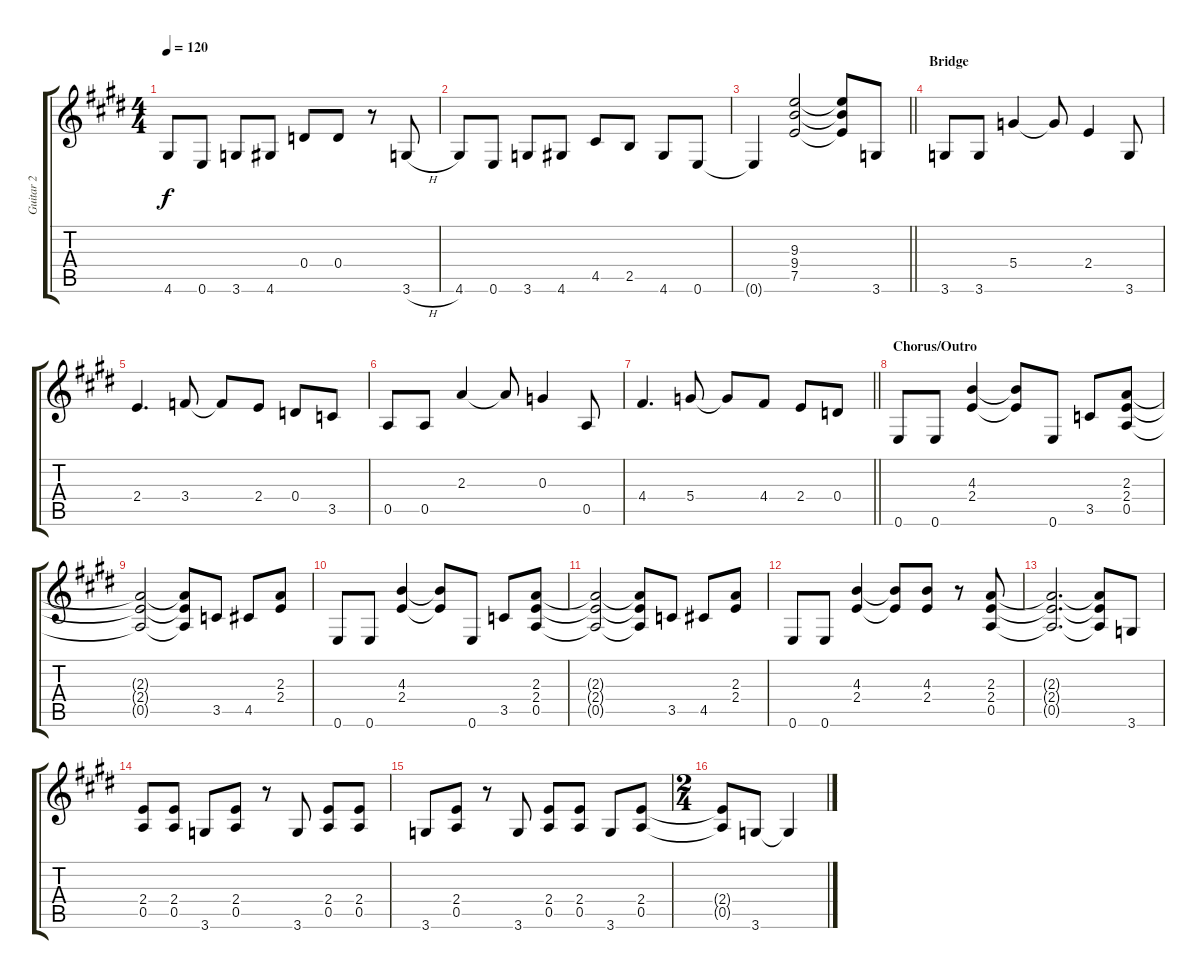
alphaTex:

\track ("Guitar 2" "Guitar 2") {instrument overdrivenguitar}
\staff {score tabs}
\tuning (E4 B3 G3 D3 A2 E2) {hide}
\ts (4 4)
\tempo 120
\clef g2
\ks e
4.6.8{dy f} 0.6.8 3.6.8 4.6.8 0.4.8 0.4.8 r.8 3.6{h}.8 |
4.6.8 0.6.8 3.6.8 4.6.8 4.5.8 2.5.8 4.6.8 0.6.8 |
\barLineRight lightlight
0.6{t}.4 (9.3 9.4 7.5).2 (9.3{t} 9.4{t} 7.5{t}).8 3.6.8 |
\section ("" "Bridge")
3.6.8 3.6.8 5.4.4 5.4{t}.8 2.4.4 3.6.8 |
2.4.4{d} 3.4.8 3.4{t}.8 2.4.8 0.4.8 3.5.8 |
0.5.8 0.5.8 2.3.4 2.3{t}.8 0.3.4 0.5.8 |
\barLineRight lightlight
4.4.4{d} 5.4.8 5.4{t}.8 4.4.8 2.4.8 0.4.8 |
\section ("" "Chorus/Outro")
0.6.8 0.6.8 (4.3 2.4).4 (4.3{t} 2.4{t}).8 0.6.8 3.5.8 (2.3 2.4 0.5).8 |
(2.3{t} 2.4{t} 0.5{t}).2 (2.3{t} 2.4{t} 0.5{t}).8 3.5.8 4.5.8 (2.3 2.4).8 |
0.6.8 0.6.8 (4.3 2.4).4 (4.3{t} 2.4{t}).8 0.6.8 3.5.8 (2.3 2.4 0.5).8 |
(2.3{t} 2.4{t} 0.5{t}).2 (2.3{t} 2.4{t} 0.5{t}).8 3.5.8 4.5.8 (2.3 2.4).8 |
0.6.8 0.6.8 (4.3 2.4).4 (4.3{t} 2.4{t}).8 (4.3 2.4).8 r.8 (2.3 2.4 0.5).8 |
(2.3{t} 2.4{t} 0.5{t}).2{d} (2.3{t} 2.4{t} 0.5{t}).8 3.6.8 |
(2.4 0.5).8 (2.4 0.5).8 3.6.8 (2.4 0.5).8 r.8 3.6.8 (2.4 0.5).8 (2.4 0.5).8 |
3.6.8 (2.4 0.5).8 r.8 3.6.8 (2.4 0.5).8 (2.4 0.5).8 3.6.8 (2.4 0.5).8 |
\ts (2 4)
(2.4{t} 0.5{t}).8 3.6.8 3.6{t}.4
